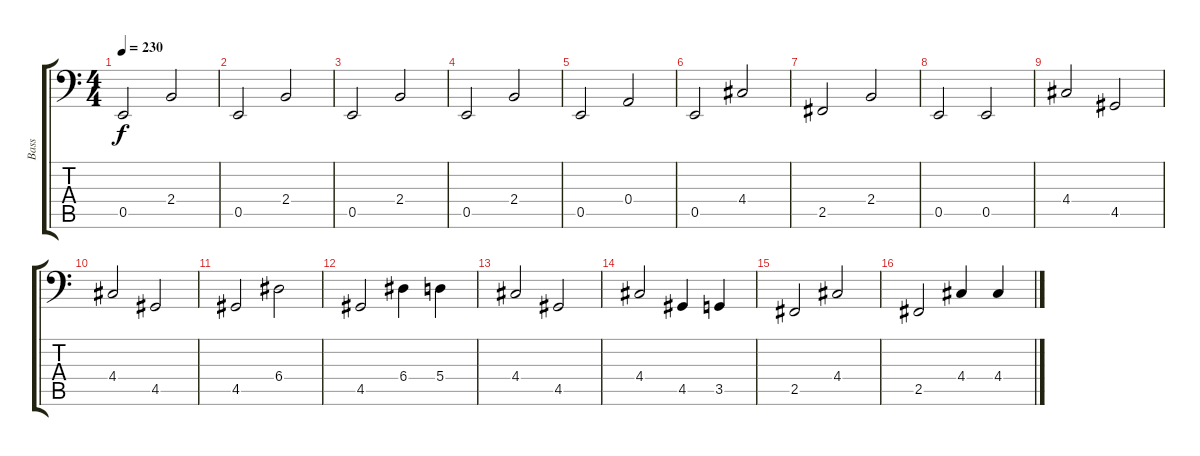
\track ("Bass" "Bass") {instrument electricbassfinger}
\staff {score tabs}
\tuning (C3 G2 D2 A1 E1 B0) {hide}
\ts (4 4)
\tempo 230
\clef f4
\ks c
0.5.2{dy f} 2.4.2 |
0.5.2 2.4.2 |
0.5.2 2.4.2 |
0.5.2 2.4.2 |
0.5.2 0.4.2 |
0.5.2 4.4.2 |
2.5.2 2.4.2 |
0.5.2 0.5.2 |
4.4.2 4.5.2 |
4.4.2 4.5.2 |
4.5.2 6.4.2 |
4.5.2 6.4.4 5.4.4 |
4.4.2 4.5.2 |
4.4.2 4.5.4 3.5.4 |
2.5.2 4.4.2 |
2.5.2 4.4.4 4.4.4
